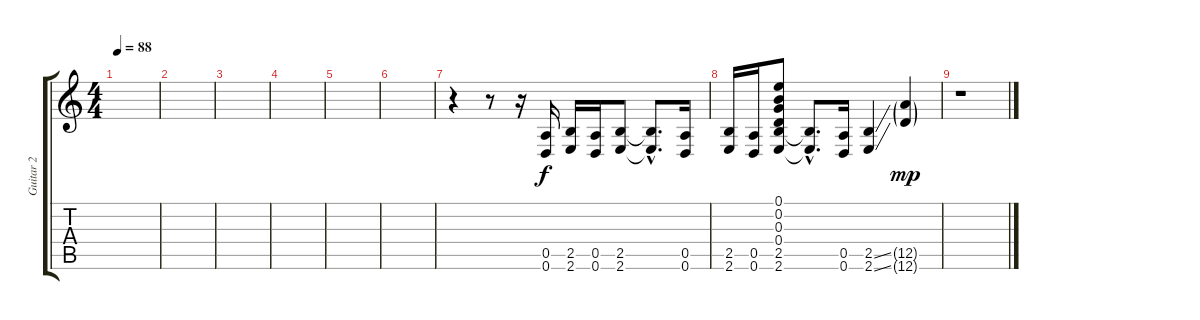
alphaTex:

\track ("Guitar 2" "Guitar 2") {instrument distortionguitar}
\staff {score tabs}
\tuning (E4 B3 G3 D3 A2 D2) {hide}
\ts (4 4)
\tempo 88
\clef g2
\ks c
|
|
|
|
|
|
r.4{instrument electricguitarjazz} r.8 r.16 (0.5 0.6).16 (2.5 2.6).16 (0.5 0.6).16 (2.5 2.6).8 (2.5{hac t} 2.6{hac t}).8{d} (0.5 0.6).16 |
(2.5 2.6).16 (0.5 0.6).16 (0.1 0.2 0.3 0.4 2.5 2.6).8 (2.5{hac t} 2.6{hac t}).8{d} (0.5 0.6).16 (2.5{ss} 2.6{ss}).4{instrument distortionguitar} (12.5{g} 12.6{g}).4{dy mp} |
r.1
